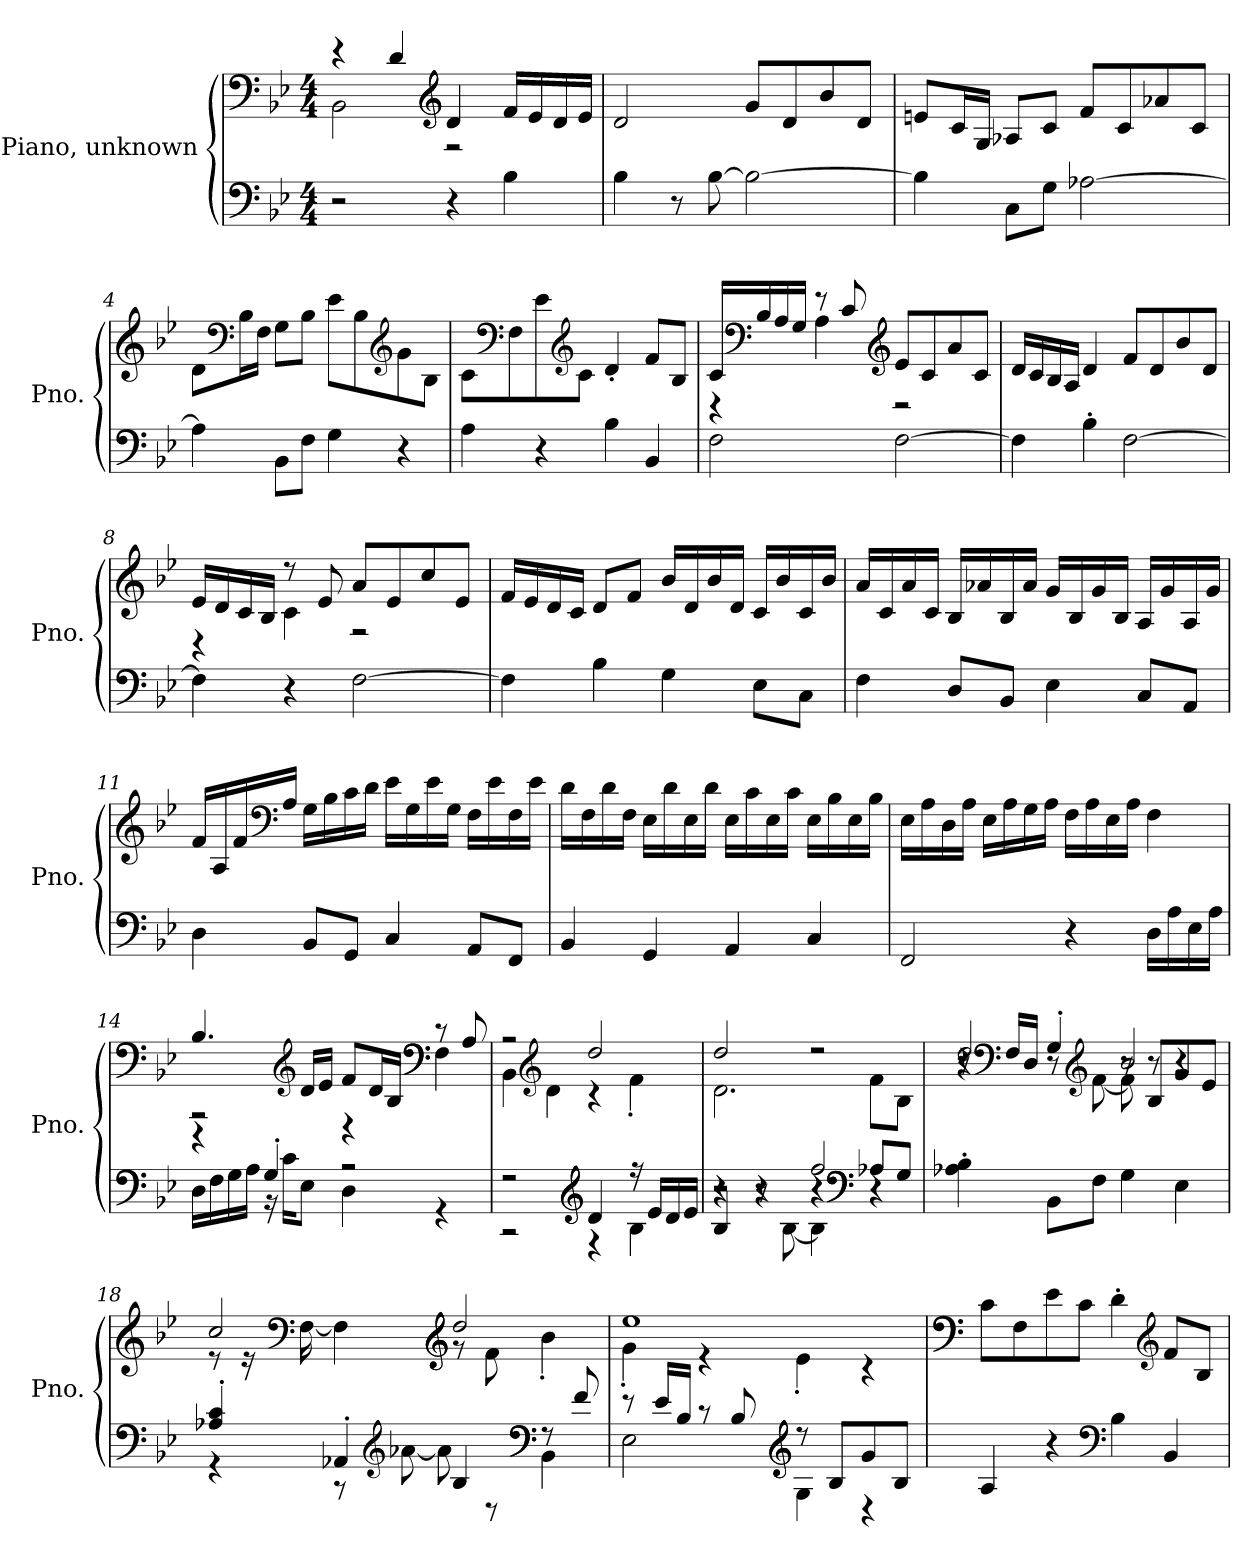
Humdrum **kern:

**kern	**kern
*part1	*part1
*staff2	*staff1
*I"Piano, unknown	*
*I'Pno.	*
*clefF4	*clefF4
*k[b-e-]	*k[b-e-]
*M4/4	*M4/4
*MM120	*MM120
=1	=1
*	*^
2r	4r	2BB-\
.	4d/	.
*	*clefG2	*
4r	4d/	2r
4B-\	16f/LL	.
.	16e-/	.
.	16d/	.
.	16e-/JJ	.
*	*v	*v
=2	=2
4B-\	2d/
8r	.
[8B-\	.
2B-\_	8g/L
.	8d/
.	8b-/
.	8d/J
=3	=3
4B-\]	8en/L
.	16c/L
.	16G/JJ
8C\L	8A-X/L
8G\J	8c/J
[2A-X\	8f/L
.	8c/
.	8a-X/
.	8c/J
=4	=4
4A-\]	8d\L
*	*clefF4
.	16B-\L
.	16F\JJ
8BB-\L	8G\L
8F\J	8B-\J
4G\	8e-\L
.	8B-\
*	*clefG2
4r	8g\
.	8B-\J
!!LO:LB:g=z
=5	=5
4A\	8c\L
*	*clefF4
.	8F\
4r	8e-\
*	*clefG2
.	8c\J
4B-\	4d'/
4BB-/	8f/L
.	8B-/J
=6	=6
*	*^
2F\	16c/LL	4r
*	*clefF4	*
.	16B-/	.
.	16A/	.
.	16G/JJ	.
.	8r	4A\
.	8c/	.
*	*clefG2	*
[2F\	8e-/L	2r
.	8c/	.
.	8a/	.
.	8c/J	.
*	*v	*v
=7	=7
4F\]	16d/LL
.	16c/
.	16B-/
.	16A/JJ
4B-'\	4d/
[2F\	8f/L
.	8d/
.	8b-/
.	8d/J
!!LO:LB:g=z
=8	=8
*	*^
4F\]	16e-/LL	4r
.	16d/	.
.	16c/	.
.	16B-/JJ	.
4r	8r	4c\
.	8e-/	.
[2F\	8a/L	2r
.	8e-/	.
.	8cc/	.
.	8e-/J	.
*	*v	*v
=9	=9
4F\]	16f/LL
.	16e-/
.	16d/
.	16c/JJ
4B-\	8d/L
.	8f/J
4G\	16b-/LL
.	16d/
.	16b-/
.	16d/JJ
8E-\L	16c/LL
.	16b-/
8C\J	16c/
.	16b-/JJ
=10	=10
4F\	16a/LL
.	16c/
.	16a/
.	16c/JJ
8D/L	16B-/LL
.	16a-X/
8BB-/J	16B-/
.	16a-/JJ
4E-\	16g/LL
.	16B-/
.	16g/
.	16B-/JJ
8C/L	16A/LL
.	16g/
8AA/J	16A/
.	16g/JJ
!!LO:LB:g=z
=11	=11
4D\	16f/LL
.	16A/
.	16f/
*	*clefF4
.	16A/JJ
8BB-/L	16G\LL
.	16B-\
8GG/J	16c\
.	16d\JJ
4C/	16e-\LL
.	16G\
.	16e-\
.	16G\JJ
8AA/L	16F\LL
.	16e-\
8FF/J	16F\
.	16e-\JJ
=12	=12
4BB-/	16d\LL
.	16F\
.	16d\
.	16F\JJ
4GG/	16E-\LL
.	16d\
.	16E-\
.	16d\JJ
4AA/	16E-\LL
.	16c\
.	16E-\
.	16c\JJ
4C/	16E-\LL
.	16B-\
.	16E-\
.	16B-\JJ
!!LO:LB:g=z
=13	=13
2FF/	16E-\LL
.	16A\
.	16D\
.	16A\JJ
.	16E-\LL
.	16A\
.	16G\
.	16A\JJ
4r	16F\LL
.	16A\
.	16E-\
.	16A\JJ
16D\LL	4F\
16A\	.
16E-\	.
16A\JJ	.
=14	=14
*^	*^
4r	16D\LL	4.B-/	2r
.	16F\	.	.
.	16G\	.	.
.	16A\JJ	.	.
4G'/	16r	.	.
.	16c\KL	.	.
*	*	*clefG2	*
.	8E-\J	16d/LL	.
.	.	16e-/JJ	.
2r	4D\	8f/L	4r
.	.	16d/L	.
.	.	16B-/JJ	.
*	*	*clefF4	*
.	4r	8r	4F\
.	.	8A/	.
=15	=15	=15	=15
2r	2r	2r	4BB-\
*	*	*clefG2	*
.	.	.	4d\
*clefG2	*	*	*
4d/	4r	2dd/	4r
16r	4B-\	.	4f'\
16e-/LL	.	.	.
16d/	.	.	.
16e-/JJ	.	.	.
!!LO:LB:g=z	!!
=16	=16	=16	=16
*	*^	*	*
2r	4r	4B-/	2dd/	2.d\
.	8r	4r	.	.
.	[8B-\	.	.	.
2ff/	4B-\]	4r	2r	.
*clefF4	*	*	*	*
.	4r	8A-X/L	.	8f\L
.	.	8G/J	.	8B-\J
*v	*v	*v	*	*
=17	=17	=17
*	*	*^
4A-X\' 4B-\'	2dd/	4r	8r
*	*clefF4	*	*
.	.	.	16F/LL
.	.	.	16D/JJ
8BB-\L	.	8r	4G'/
*	*clefG2	*	*
8F\J	.	[8f\	.
4G\	2b-/	8f\]	8r
.	.	8r	8B-/L
4E-\	.	4r	8g/
.	.	.	8e-/J
*	*	*v	*v
=18	=18	=18
*^	*	*
4A-X/' 4c/'	4r	2cc/	8r
.	.	.	16r
*	*	*clefF4	*
.	.	.	[16F\
4AA-X'/	8r	.	4F\]
*clefG2	*	*	*
.	[8a-X\	.	.
*	*	*clefG2	*
4B-/	8a-\]	2dd/	8r
.	8r	.	8f\
*clefF4	*	*	*
8r	4BB-\	.	4b-'\
8f/	.	.	.
!!LO:PB:g=z	!!
=19	=19	=19	=19
8r	2E-\	1ee-	4g'\
16e-/LL	.	.	.
16B-/JJ	.	.	.
8r	.	.	4r
8B-/	.	.	.
*clefG2	*	*	*
8r	4G\	.	4e-'\
8B-/L	.	.	.
8g/	4r	.	4r
8B-/J	.	.	.
*v	*v	*	*
*	*v	*v
=20	=20
*	*clefF4
4A/	8c\L
.	8F\
4r	8e-\
.	8c\J
*clefF4	*
4B-\	4d'\
*	*clefG2
4BB-/	8f/L
.	8B-/J
=	=
*-	*-
